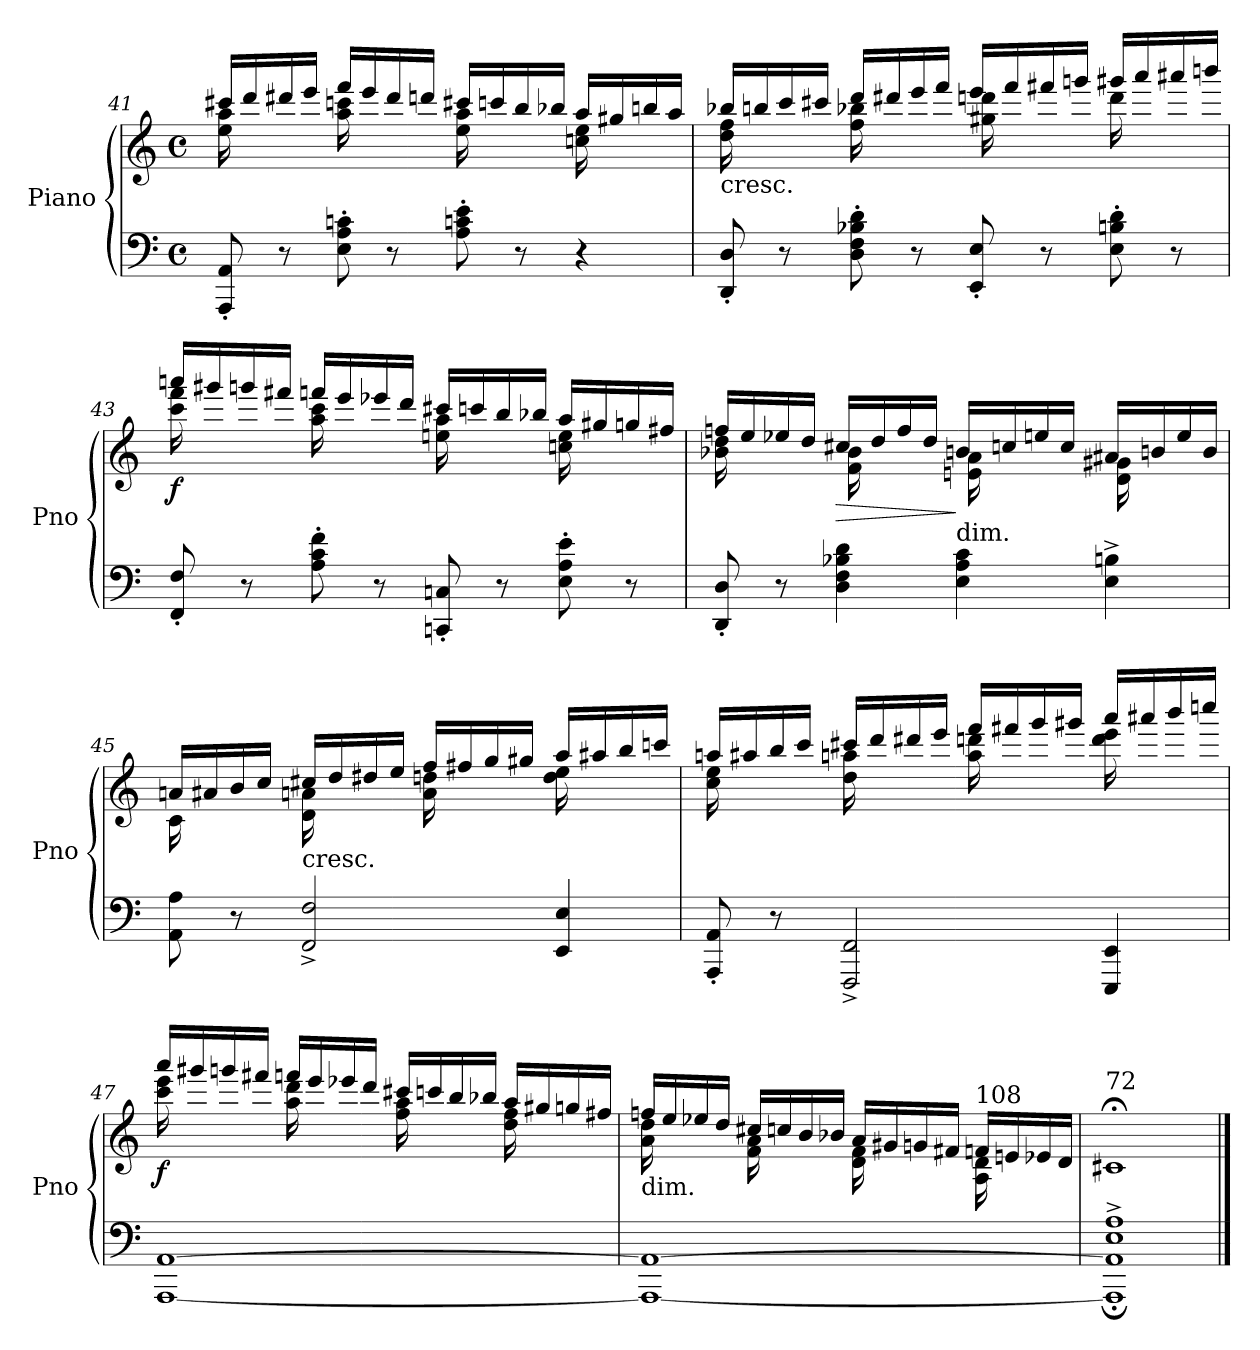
**kern	**kern	**dynam
*part1	*part1	*part1
*staff2	*staff1	*staff1/2
*I"Piano	*	*
*I'Pno	*	*
*clefF4	*clefG2	*
*k[]	*k[]	*
*C:	*C:	*
*M4/4	*M4/4	*
*met(c)	*met(c)	*
=41	=41	=41
*	*^	*
8AAA/' 8AA/'	16ccc#X/LL	16ee\ 16aa\	.
.	16ddd/	8.ryy	.
8r	16ddd#X/	.	.
.	16eee/JJ	.	.
8E\' 8A\' 8cn\'	16fff/LL	16aa\ 16cccn\	.
.	16eee/	8.ryy	.
8r	16ddd#/	.	.
.	16dddn/JJ	.	.
8A\' 8cn\' 8e\'	16ccc#X/LL	16ee\ 16aa\	.
.	16ccc/	8.ryy	.
8r	16bb/	.	.
.	16bb-X/JJ	.	.
4r	16aa/LL	16ccn\ 16ee\	.
.	16gg#X/	8.ryy	.
.	16bbn/	.	.
.	16aa/JJ	.	.
!!LO:PB:g=z	!!
=42	=42	=42	=42
!	!LO:TX:b:t=cresc.	!	!
8DD/' 8D/'	16bb-X/LL	16dd\ 16ff\	.
.	16bbn/	8.ryy	.
8r	16ccc/	.	.
.	16ccc#X/JJ	.	.
8D\' 8F\' 8B-X\' 8d\'	16ddd/LL	16ff\ 16bb-X\	.
.	16ddd#X/	8.ryy	.
8r	16eee/	.	.
.	16fff/JJ	.	.
8EE/' 8E/'	16eee/LL	16gg#X\ 16dddn\	.
.	16fff/	8.ryy	.
8r	16fff#X/	.	.
.	16gggn/JJ	.	.
8E\' 8Bn\' 8d\'	16ggg#X/LL	16ddd\	.
.	16aaa/	8.ryy	.
8r	16aaa#X/	.	.
.	16bbbn/JJ	.	.
=43	=43	=43	=43
!	!	!	!LO:DY:b
8FF/' 8F/'	16aaan/LL	16ccc\ 16fff\	f
.	16ggg#X/	8.ryy	.
8r	16gggn/	.	.
.	16fff#X/JJ	.	.
8A\' 8c\' 8f\'	16fffn/LL	16aa\ 16ccc\	.
.	16eee/	8.ryy	.
8r	16eee-X/	.	.
.	16ddd/JJ	.	.
8CCn/' 8Cn/'	16ccc#X/LL	16een\ 16aa\	.
.	16cccn/	8.ryy	.
8r	16bb/	.	.
.	16bb-X/JJ	.	.
8E\' 8A\' 8e\'	16aa/LL	16ccn\ 16ee\	.
.	16gg#X/	8.ryy	.
8r	16ggn/	.	.
.	16ff#X/JJ	.	.
!!LO:LB:g=z	!!
=44	=44	=44	=44
8DD/' 8D/'	16ffn/LL	16b-X\ 16dd\	.
.	16ee/	8.ryy	.
8r	16ee-X/	.	.
.	16dd/JJ	.	.
!	!	!	!LO:HP:b
4D\ 4F\ 4B-X\ 4d\	16cc#X/LL	16f\ 16b-\	>
.	16dd/	8.ryy	.
.	16ff/	.	.
.	16dd/JJ	.	.
!	!LO:TX:b:t=dim.	!	!
4E\ 4A\ 4c\	16bn/LL	16en\ 16a\	]
.	16ccn/	8.ryy	.
.	16een/	.	.
.	16cc/JJ	.	.
4E\^ 4Bn\^	16a#X/LL	16d\ 16g#X\	.
.	16bn/	8.ryy	.
.	16ee/	.	.
.	16b/JJ	.	.
=45	=45	=45	=45
8AA\ 8A\	16an/LL	16c\	.
.	16a#X/	8.ryy	.
8r	16b/	.	.
.	16cc/JJ	.	.
!	!LO:TX:b:t=cresc.	!	!
2FF/^ 2F/^	16cc#X/LL	16d\ 16an\	.
.	16dd/	8.ryy	.
.	16dd#X/	.	.
.	16ee/JJ	.	.
.	16ff/LL	16a\ 16ddn\	.
.	16ff#X/	8.ryy	.
.	16gg/	.	.
.	16gg#X/JJ	.	.
4EE/ 4E/	16aa/LL	16dd\ 16ee\	.
.	16aa#X/	8.ryy	.
.	16bb/	.	.
.	16cccn/JJ	.	.
!!LO:LB:g=z	!!
=46	=46	=46	=46
8AAA/' 8AA/'	16aan/LL	16cc\ 16ee\	.
.	16aa#X/	8.ryy	.
8r	16bb/	.	.
.	16ccc/JJ	.	.
2FFF/^ 2FF/^	16ccc#X/LL	16dd\ 16aan\	.
.	16ddd/	8.ryy	.
.	16ddd#X/	.	.
.	16eee/JJ	.	.
.	16fff/LL	16aa\ 16dddn\	.
.	16fff#X/	8.ryy	.
.	16ggg/	.	.
.	16ggg#X/JJ	.	.
4EEE/ 4EE/	16aaa/LL	16ddd\ 16eee\	.
.	16aaa#X/	8.ryy	.
.	16bbb/	.	.
.	16ccccn/JJ	.	.
=47	=47	=47	=47
!	!	!	!LO:DY:b
[1AAA [1AA	16aaa/LL	16ccc\ 16eee\	f
.	16ggg#X/	8.ryy	.
.	16gggn/	.	.
.	16fff#X/JJ	.	.
.	16fffn/LL	16aa\ 16ddd\	.
.	16eee/	8.ryy	.
.	16eee-X/	.	.
.	16ddd/JJ	.	.
.	16ccc#X/LL	16ff\ 16aa\	.
.	16cccn/	8.ryy	.
.	16bb/	.	.
.	16bb-X/JJ	.	.
.	16aa/LL	16dd\ 16ff\	.
.	16gg#X/	8.ryy	.
.	16ggn/	.	.
.	16ff#X/JJ	.	.
!!LO:LB:g=z	!!
=48	=48	=48	=48
!	!LO:TX:b:t=dim.	!	!
1AAA_ 1AA_	16ffn/LL	16a\ 16dd\	.
.	16ee/	8.ryy	.
.	16ee-X/	.	.
.	16dd/JJ	.	.
.	16cc#X/LL	16f\ 16a\	.
.	16ccn/	8.ryy	.
.	16b/	.	.
.	16b-X/JJ	.	.
.	16a/LL	16d\ 16f\	.
.	16g#X/	8.ryy	.
.	16gn/	.	.
.	16f#X/JJ	.	.
!	!LO:TX:a:t=108	!	!
.	16fn/LL	16A\ 16d\	.
.	16en/	8.ryy	.
.	16e-X/	.	.
.	16d/JJ	.	.
*	*v	*v	*
=49	=49	=49
*^	*	*
!	!	!LO:TX:a:t=72	!
1E^ 1A^	1AAA]; 1AA];	1c#X;<	.
*v	*v	*	*
==	==	==
*-	*-	*-
